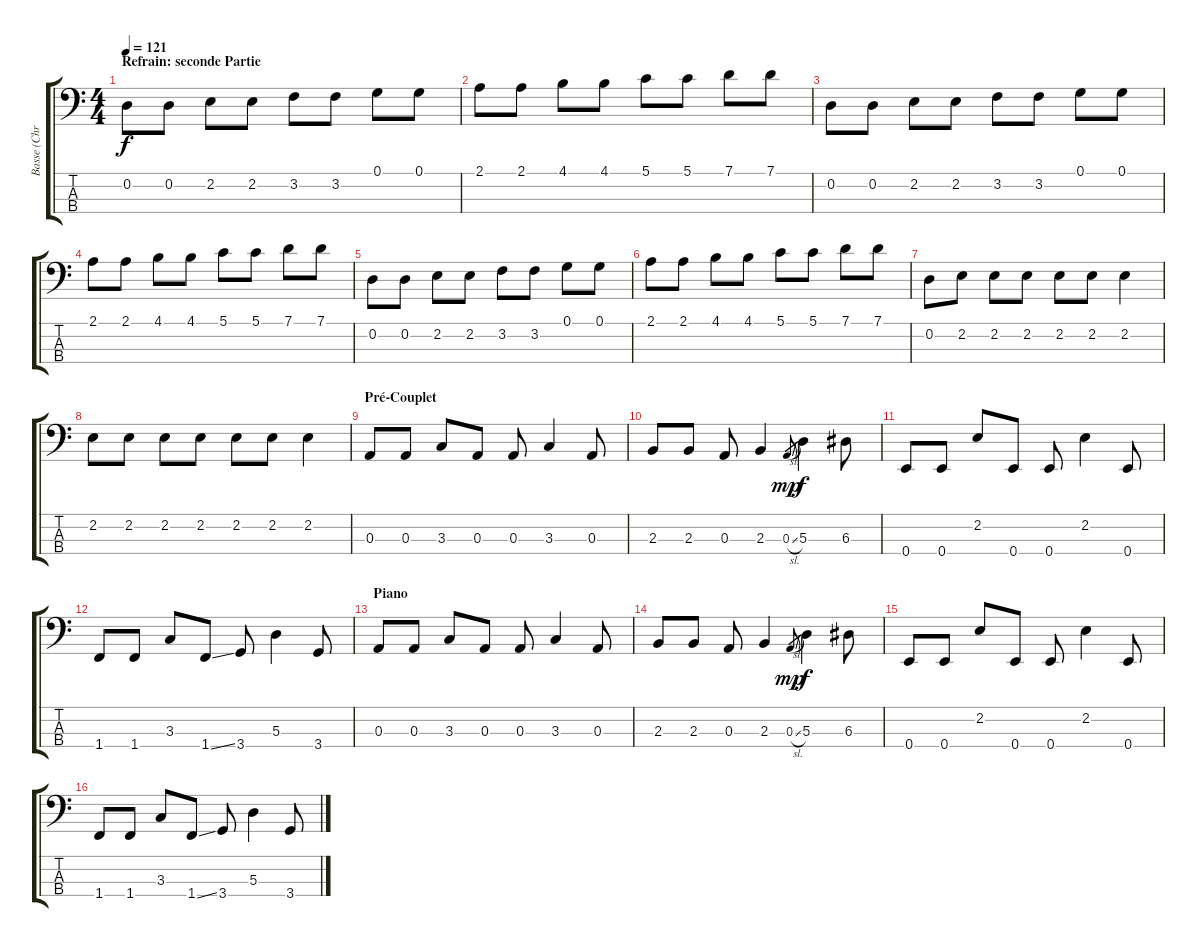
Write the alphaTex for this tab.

\track ("Basse (Christopher Wolstenholme)" "Basse (Chr") {instrument electricbassfinger}
\staff {score tabs}
\tuning (G2 D2 A1 E1) {hide}
\ts (4 4)
\section ("" "Refrain: seconde Partie")
\tempo 121
\clef f4
\ks c
0.2.8{dy f} 0.2.8 2.2.8 2.2.8 3.2.8 3.2.8 0.1.8 0.1.8 |
2.1.8 2.1.8 4.1.8 4.1.8 5.1.8 5.1.8 7.1.8 7.1.8 |
0.2.8 0.2.8 2.2.8 2.2.8 3.2.8 3.2.8 0.1.8 0.1.8 |
2.1.8 2.1.8 4.1.8 4.1.8 5.1.8 5.1.8 7.1.8 7.1.8 |
0.2.8 0.2.8 2.2.8 2.2.8 3.2.8 3.2.8 0.1.8 0.1.8 |
2.1.8 2.1.8 4.1.8 4.1.8 5.1.8 5.1.8 7.1.8 7.1.8 |
0.2.8 2.2.8 2.2.8 2.2.8 2.2.8 2.2.8 2.2.4 |
2.2.8 2.2.8 2.2.8 2.2.8 2.2.8 2.2.8 2.2.4 |
\section ("" "Pré-Couplet")
0.3.8 0.3.8 3.3.8 0.3.8 0.3.8 3.3.4 0.3.8 |
2.3.8 2.3.8 0.3.8 2.3.4 0.3{sl}.8{gr dy mp} 5.3.4{dy f} 6.3.8 |
0.4.8 0.4.8 2.2.8 0.4.8 0.4.8 2.2.4 0.4.8 |
1.4.8 1.4.8 3.3.8 1.4{ss}.8 3.4.8 5.3.4 3.4.8 |
\section ("" "Piano")
0.3.8 0.3.8 3.3.8 0.3.8 0.3.8 3.3.4 0.3.8 |
2.3.8 2.3.8 0.3.8 2.3.4 0.3{sl}.8{gr dy mp} 5.3.4{dy f} 6.3.8 |
0.4.8 0.4.8 2.2.8 0.4.8 0.4.8 2.2.4 0.4.8 |
1.4.8 1.4.8 3.3.8 1.4{ss}.8 3.4.8 5.3.4 3.4.8
